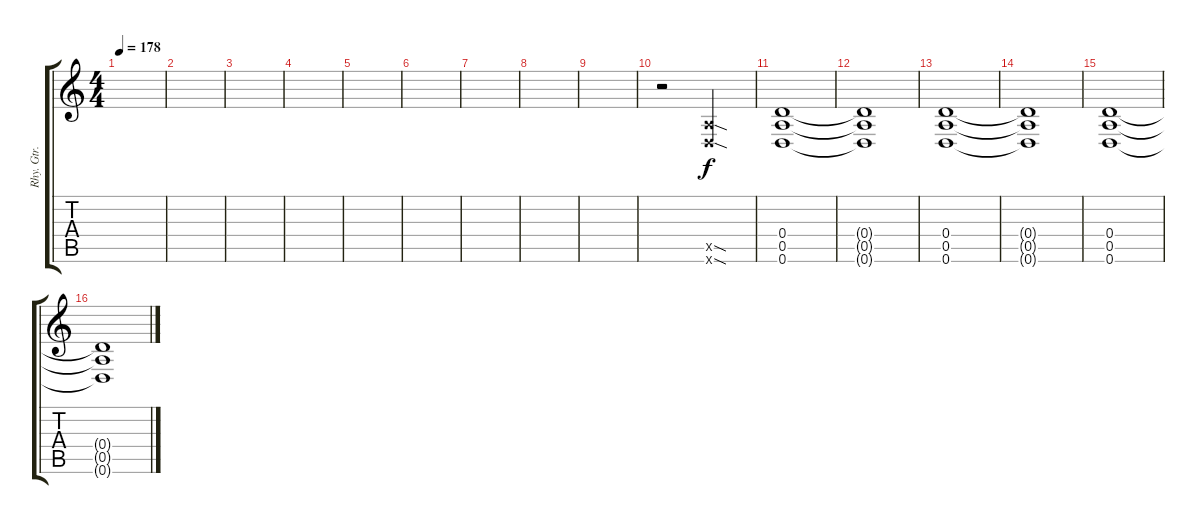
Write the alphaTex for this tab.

\track ("Rhy. Gtr. 1" "Rhy. Gtr. ") {instrument distortionguitar}
\staff {score tabs}
\tuning (E4 B3 G3 D3 A2 D2) {hide}
\ts (4 4)
\tempo 178
\clef g2
\ks c
|
|
|
|
|
|
|
|
|
r.2 (0.5{sod x} 0.6{sod x}).2 |
(0.4 0.5 0.6).1{volume 5 balance 1 instrument distortionguitar} |
(0.4{t} 0.5{t} 0.6{t}).1 |
(0.4 0.5 0.6).1 |
(0.4{t} 0.5{t} 0.6{t}).1 |
(0.4 0.5 0.6).1 |
(0.4{t} 0.5{t} 0.6{t}).1
